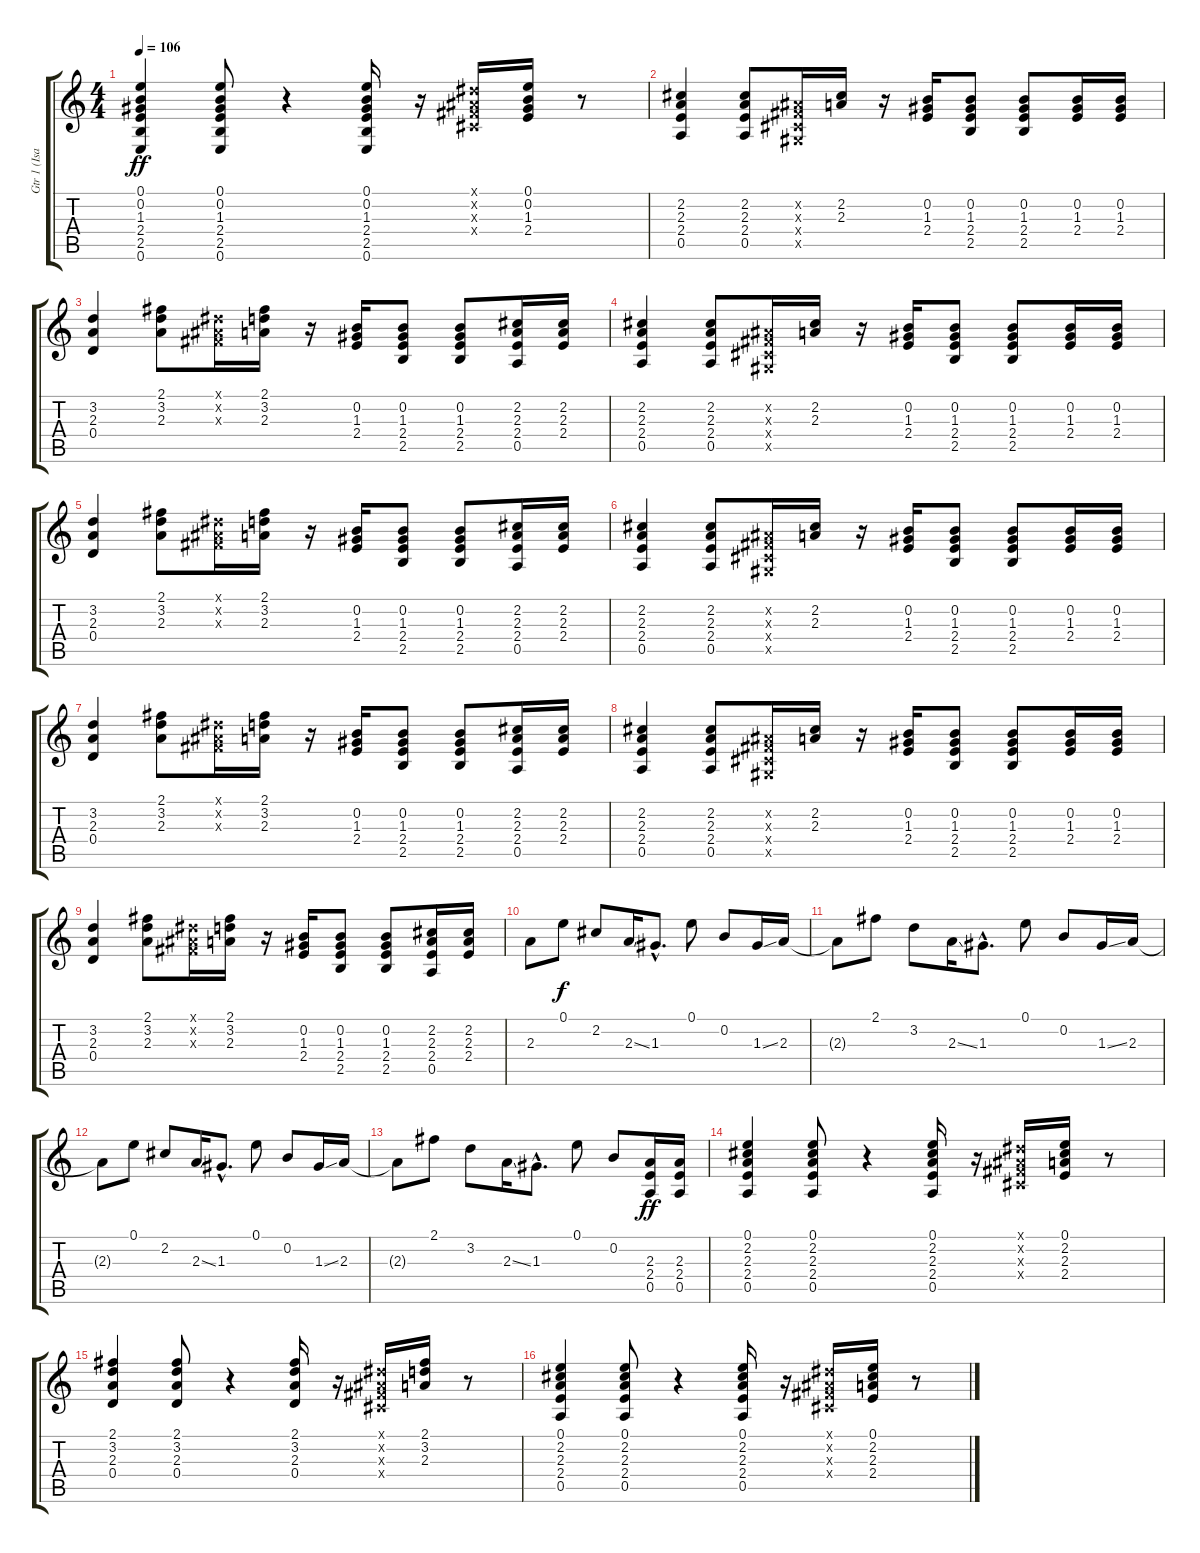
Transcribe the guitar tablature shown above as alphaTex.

\track ("Gtr 1 (Isaac)" "Gtr 1 (Isa") {instrument distortionguitar}
\staff {score tabs}
\tuning (E4 B3 G3 D3 A2 E2) {hide}
\ts (4 4)
\tempo 106
\clef g2
\ks c
(0.1 0.2 1.3 2.4 2.5 0.6).4{dy ff} (0.1 0.2 1.3 2.4 2.5 0.6).8 r.4 (0.1 0.2 1.3 2.4 2.5 0.6).16 r.16 (-1.1{x} -1.2{x} -1.3{x} -1.4{x}).16 (0.1 0.2 1.3 2.4).16 r.8 |
(2.2 2.3 2.4 0.5).4 (2.2 2.3 2.4 0.5).8 (-1.2{x} -1.3{x} -1.4{x} -1.5{x}).16 (2.2 2.3).16 r.16 (0.2 1.3 2.4).16 (0.2 1.3 2.4 2.5).8 (0.2 1.3 2.4 2.5).8 (0.2 1.3 2.4).16 (0.2 1.3 2.4).16 |
(3.2 2.3 0.4).4 (2.1 3.2 2.3).8 (-1.1{x} -1.2{x} -1.3{x}).16 (2.1 3.2 2.3).16 r.16 (0.2 1.3 2.4).16 (0.2 1.3 2.4 2.5).8 (0.2 1.3 2.4 2.5).8 (2.2 2.3 2.4 0.5).16 (2.2 2.3 2.4).16 |
(2.2 2.3 2.4 0.5).4 (2.2 2.3 2.4 0.5).8 (-1.2{x} -1.3{x} -1.4{x} -1.5{x}).16 (2.2 2.3).16 r.16 (0.2 1.3 2.4).16 (0.2 1.3 2.4 2.5).8 (0.2 1.3 2.4 2.5).8 (0.2 1.3 2.4).16 (0.2 1.3 2.4).16 |
(3.2 2.3 0.4).4 (2.1 3.2 2.3).8 (-1.1{x} -1.2{x} -1.3{x}).16 (2.1 3.2 2.3).16 r.16 (0.2 1.3 2.4).16 (0.2 1.3 2.4 2.5).8 (0.2 1.3 2.4 2.5).8 (2.2 2.3 2.4 0.5).16 (2.2 2.3 2.4).16 |
(2.2 2.3 2.4 0.5).4 (2.2 2.3 2.4 0.5).8 (-1.2{x} -1.3{x} -1.4{x} -1.5{x}).16 (2.2 2.3).16 r.16 (0.2 1.3 2.4).16 (0.2 1.3 2.4 2.5).8 (0.2 1.3 2.4 2.5).8 (0.2 1.3 2.4).16 (0.2 1.3 2.4).16 |
(3.2 2.3 0.4).4 (2.1 3.2 2.3).8 (-1.1{x} -1.2{x} -1.3{x}).16 (2.1 3.2 2.3).16 r.16 (0.2 1.3 2.4).16 (0.2 1.3 2.4 2.5).8 (0.2 1.3 2.4 2.5).8 (2.2 2.3 2.4 0.5).16 (2.2 2.3 2.4).16 |
(2.2 2.3 2.4 0.5).4 (2.2 2.3 2.4 0.5).8 (-1.2{x} -1.3{x} -1.4{x} -1.5{x}).16 (2.2 2.3).16 r.16 (0.2 1.3 2.4).16 (0.2 1.3 2.4 2.5).8 (0.2 1.3 2.4 2.5).8 (0.2 1.3 2.4).16 (0.2 1.3 2.4).16 |
(3.2 2.3 0.4).4 (2.1 3.2 2.3).8 (-1.1{x} -1.2{x} -1.3{x}).16 (2.1 3.2 2.3).16 r.16 (0.2 1.3 2.4).16 (0.2 1.3 2.4 2.5).8 (0.2 1.3 2.4 2.5).8 (2.2 2.3 2.4 0.5).16 (2.2 2.3 2.4).16 |
2.3.8 0.1.8{dy f} 2.2.8 2.3{ss}.16 1.3{hac}.8{d} 0.1.8 0.2.8 1.3{ss}.16 2.3.16 |
2.3{t}.8 2.1.8 3.2.8 2.3{ss}.16 1.3{hac}.8{d} 0.1.8 0.2.8 1.3{ss}.16 2.3.16 |
2.3{t}.8 0.1.8 2.2.8 2.3{ss}.16 1.3{hac}.8{d} 0.1.8 0.2.8 1.3{ss}.16 2.3.16 |
2.3{t}.8 2.1.8 3.2.8 2.3{ss}.16 1.3{hac}.8{d} 0.1.8 0.2.8 (2.3 2.4 0.5).16{dy ff} (2.3 2.4 0.5).16 |
(0.1 2.2 2.3 2.4 0.5).4 (0.1 2.2 2.3 2.4 0.5).8 r.4 (0.1 2.2 2.3 2.4 0.5).16 r.16 (-1.1{x} -1.2{x} -1.3{x} -1.4{x}).16 (0.1 2.2 2.3 2.4).16 r.8 |
(2.1 3.2 2.3 0.4).4 (2.1 3.2 2.3 0.4).8 r.4 (2.1 3.2 2.3 0.4).16 r.16 (-1.1{x} -1.2{x} -1.3{x} -1.4{x}).16 (2.1 3.2 2.3).16 r.8 |
(0.1 2.2 2.3 2.4 0.5).4 (0.1 2.2 2.3 2.4 0.5).8 r.4 (0.1 2.2 2.3 2.4 0.5).16 r.16 (-1.1{x} -1.2{x} -1.3{x} -1.4{x}).16 (0.1 2.2 2.3 2.4).16 r.8
